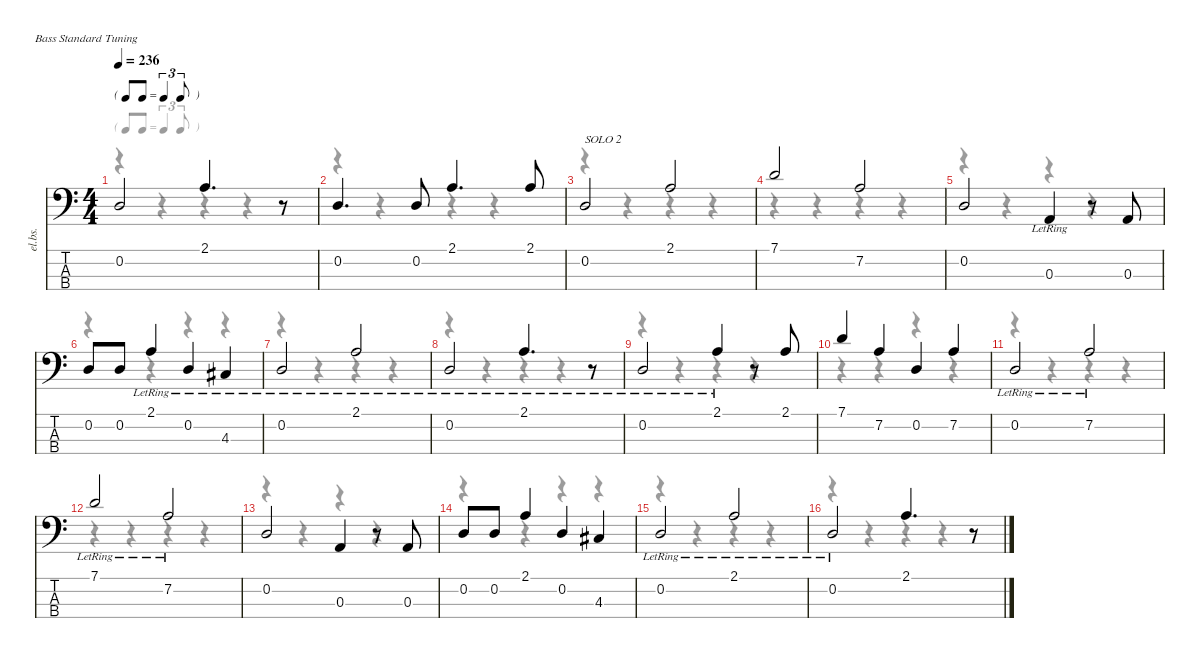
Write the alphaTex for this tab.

\defaultSystemsLayout 4
\hideDynamics
\bracketExtendMode nobrackets
\otherSystemsTrackNameOrientation horizontal
\track ("Basse" "el.bs.") {instrument slapbass1}
\staff {score tabs}
\tuning (G2 D2 A1 E1)
\voice
\ts (4 4)
\tf triplet8th
\tempo 236
\clef f4
\ks c
0.2.2{dy f} 2.1.4{d} r.8 |
0.2.4{d} 0.2.8 2.1.4{d} 2.1.8 |
0.2.2{txt "SOLO 2"} 2.1.2 |
7.1.2 7.2.2 |
0.2.2 0.3{lr}.4 r.8 0.3.8 |
0.2.8 0.2.8 2.1{lr}.4 0.2{lr}.4 4.3{lr acc #}.4 |
0.2{lr}.2 2.1{lr}.2 |
0.2{lr}.2 2.1{lr}.4{d} r.8 |
0.2{lr}.2 2.1{lr}.4 r.8 2.1.8 |
7.1.4 7.2.4 0.2.4 7.2.4 |
0.2{lr}.2 7.2{lr}.2 |
7.1{lr}.2 7.2{lr}.2 |
0.2.2 0.3.4 r.8 0.3.8 |
0.2.8 0.2.8 2.1.4 0.2.4 4.3{acc #}.4 |
0.2{lr}.2 2.1{lr}.2 |
0.2{lr}.2 2.1.4{d} r.8
\voice
\clef f4
\ottava regular
\simile none
\ks c
r.4{dy mf} r.4 r.4 r.4 |
r.4 r.4 r.4 r.4 |
r.4 r.4 r.4 r.4 |
r.4 r.4 r.4 r.4 |
r.4 r.4 r.4 r.4 |
r.4 r.4 r.4 r.4 |
r.4 r.4 r.4 r.4 |
r.4 r.4 r.4 r.4 |
r.4 r.4 r.4 r.4 |
r.4 r.4 r.4 r.4 |
r.4 r.4 r.4 r.4 |
r.4 r.4 r.4 r.4 |
r.4 r.4 r.4 r.4 |
r.4 r.4 r.4 r.4 |
r.4 r.4 r.4 r.4 |
r.4 r.4 r.4 r.4
